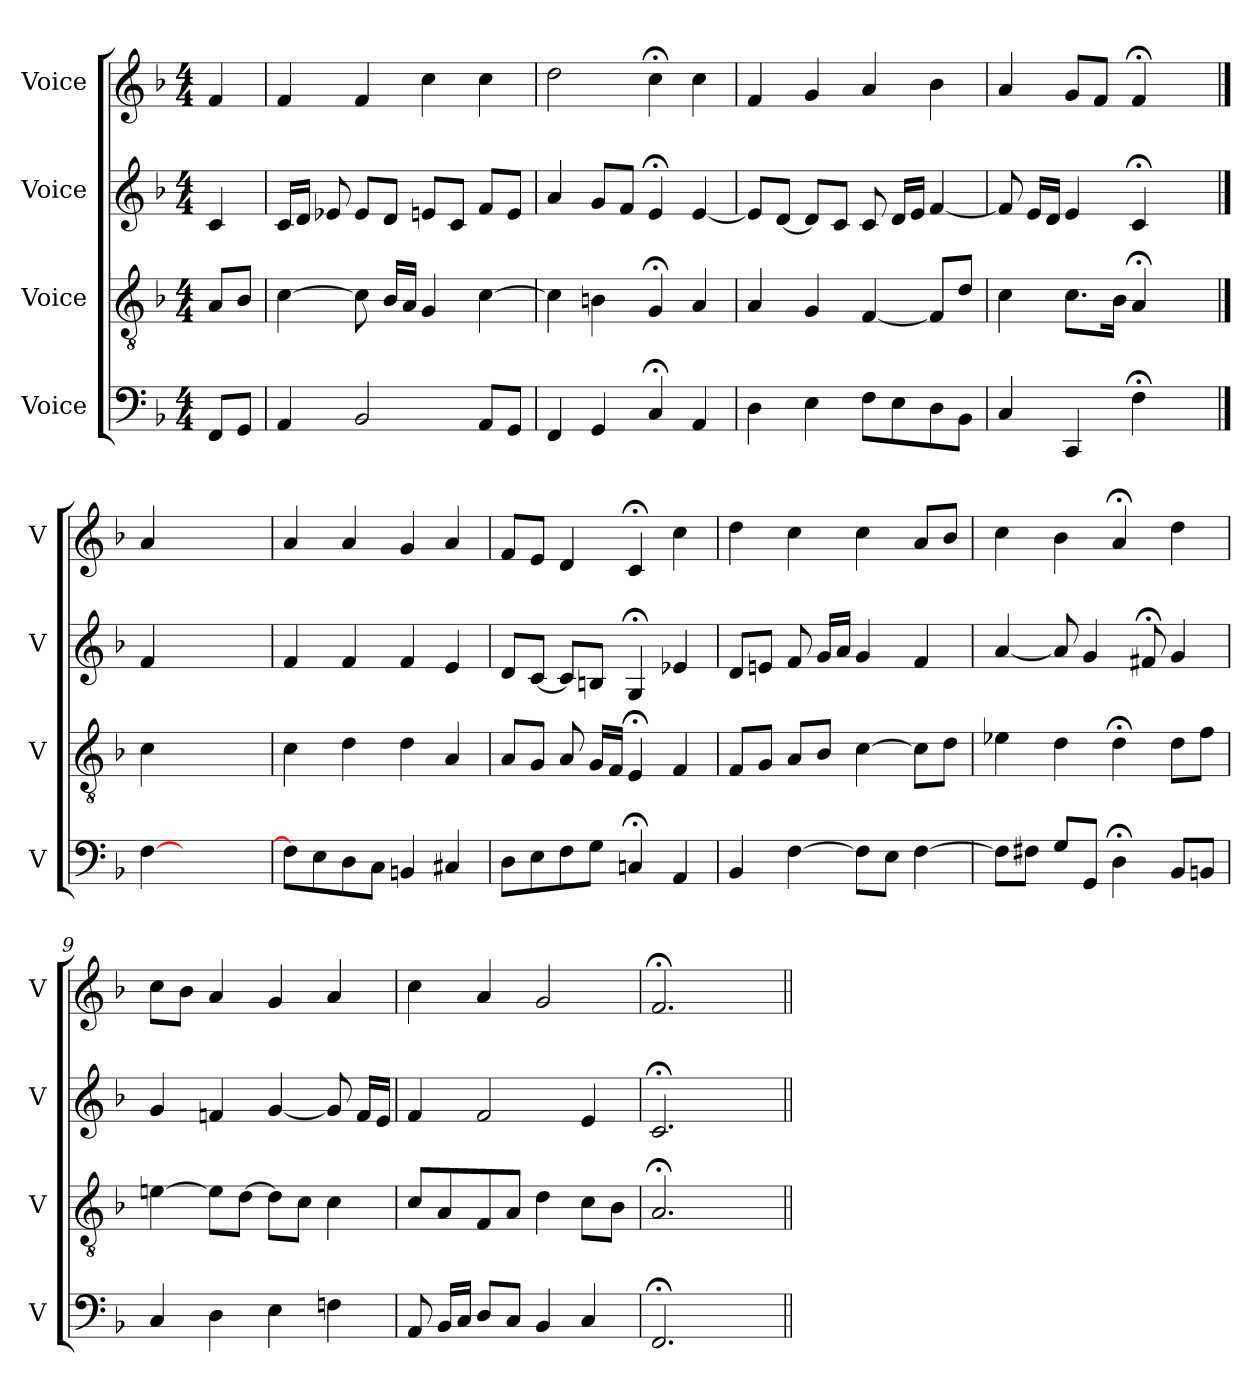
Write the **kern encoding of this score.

**kern	**kern	**kern	**kern
*part4	*part3	*part2	*part1
*staff4	*staff3	*staff2	*staff1
*I"Voice	*I"Voice	*I"Voice	*I"Voice
*I'V	*I'V	*I'V	*I'V
*clefF4	*clefGv2	*clefG2	*clefG2
*k[b-]	*k[b-]	*k[b-]	*k[b-]
*M4/4	*M4/4	*M4/4	*M4/4
*MM100	*MM100	*MM100	*MM100
=	=	=	=
8FF/L	8A/L	4c/	4f/
8GG/J	8B-/J	.	.
=1	=1	=1	=1
4AA/	[4c\	16c/LL	4f/
.	.	16d/JJ	.
.	.	8e-X/	.
2BB-/	8c\]	8e-/L	4f/
.	16B-/LL	8d/J	.
.	16A/JJ	.	.
.	4G/	8en/L	4cc\
.	.	8c/J	.
8AA/L	[4c\	8f/L	4cc\
8GG/J	.	8e/J	.
=2	=2	=2	=2
4FF/	4c\]	4a/	2dd\
4GG/	4Bn\	8g/L	.
.	.	8f/J	.
4C;/	4G;/	4e;/	4cc;\
4AA/	4A/	[4e/	4cc\
=3	=3	=3	=3
4D\	4A/	8e/L]	4f/
.	.	[8d/J	.
4E\	4G/	8d/L]	4g/
.	.	8c/J	.
8F\L	[4F/	8c/	4a/
8E\	.	16d/LL	.
.	.	16e/JJ	.
8D\	8F/L]	[4f/	4b-\
8BB-\J	8d/J	.	.
!!LO:LB:g=z
=4	=4	=4	=4
4C/	4c\	8f/]	4a/
.	.	16e/LL	.
.	.	16d/JJ	.
4CC/	8.c\L	4e/	8g/L
.	.	.	8f/J
.	16B-\Jk	.	.
4F;\	4A;/	4c;/	4f;/
4ryy	4ryy	4ryy	4ryy
==	==	==	==
[4F\	4c\	4f/	4a/
2.ryy	2.ryy	2.ryy	2.ryy
=5	=5	=5	=5
8F\L]	4c\	4f/	4a/
8E\	.	.	.
8D\	4d\	4f/	4a/
8C\J	.	.	.
4BBn/	4d\	4f/	4g/
4C#X/	4A/	4e/	4a/
=6	=6	=6	=6
8D\L	8A/L	8d/L	8f/L
8E\	8G/J	[8c/J	8e/J
8F\	8A/	8c/L]	4d/
8G\J	16G/LL	8Bn/J	.
.	16F/JJ	.	.
4Cn;/	4E;/	4G;/	4c;/
4AA/	4F/	4e-X/	4cc\
=7	=7	=7	=7
4BB-/	8F/L	8d/L	4dd\
.	8G/J	8en/J	.
[4F\	8A/L	8f/	4cc\
.	8B-/J	16g/LL	.
.	.	16a/JJ	.
8F\L]	[4c\	4g/	4cc\
8E\J	.	.	.
[4F\	8c\L]	4f/	8a/L
.	8d\J	.	8b-/J
!!LO:LB:g=z
=8	=8	=8	=8
8F\L]	4e-X\	[4a/	4cc\
8F#X\J	.	.	.
8G/L	4d\	8a/]	4b-\
8GG/J	.	4g/	.
4D;\	4d;\	.	4a;/
.	.	8f#X;/	.
8BB-/L	8d\L	4g/	4dd\
8BBn/J	8f\J	.	.
=9	=9	=9	=9
4C/	[4en\	4g/	8cc\L
.	.	.	8b-\J
4D\	8e\L]	4fn/	4a/
.	[8d\J	.	.
4E\	8d\L]	[4g/	4g/
.	8c\J	.	.
4Fn\	4c\	8g/]	4a/
.	.	16f/LL	.
.	.	16e/JJ	.
=10	=10	=10	=10
8AA/	8c/L	4f/	4cc\
16BB-/LL	8A/	.	.
16C/JJ	.	.	.
8D/L	8F/	2f/	4a/
8C/J	8A/J	.	.
4BB-/	4d\	.	2g/
4C/	8c\L	4e/	.
.	8B-\J	.	.
=11	=11	=11	=11
2.FF;/	2.A;/	2.c;/	2.f;/
4ryy	4ryy	4ryy	4ryy
=||	=||	=||	=||
*-	*-	*-	*-
